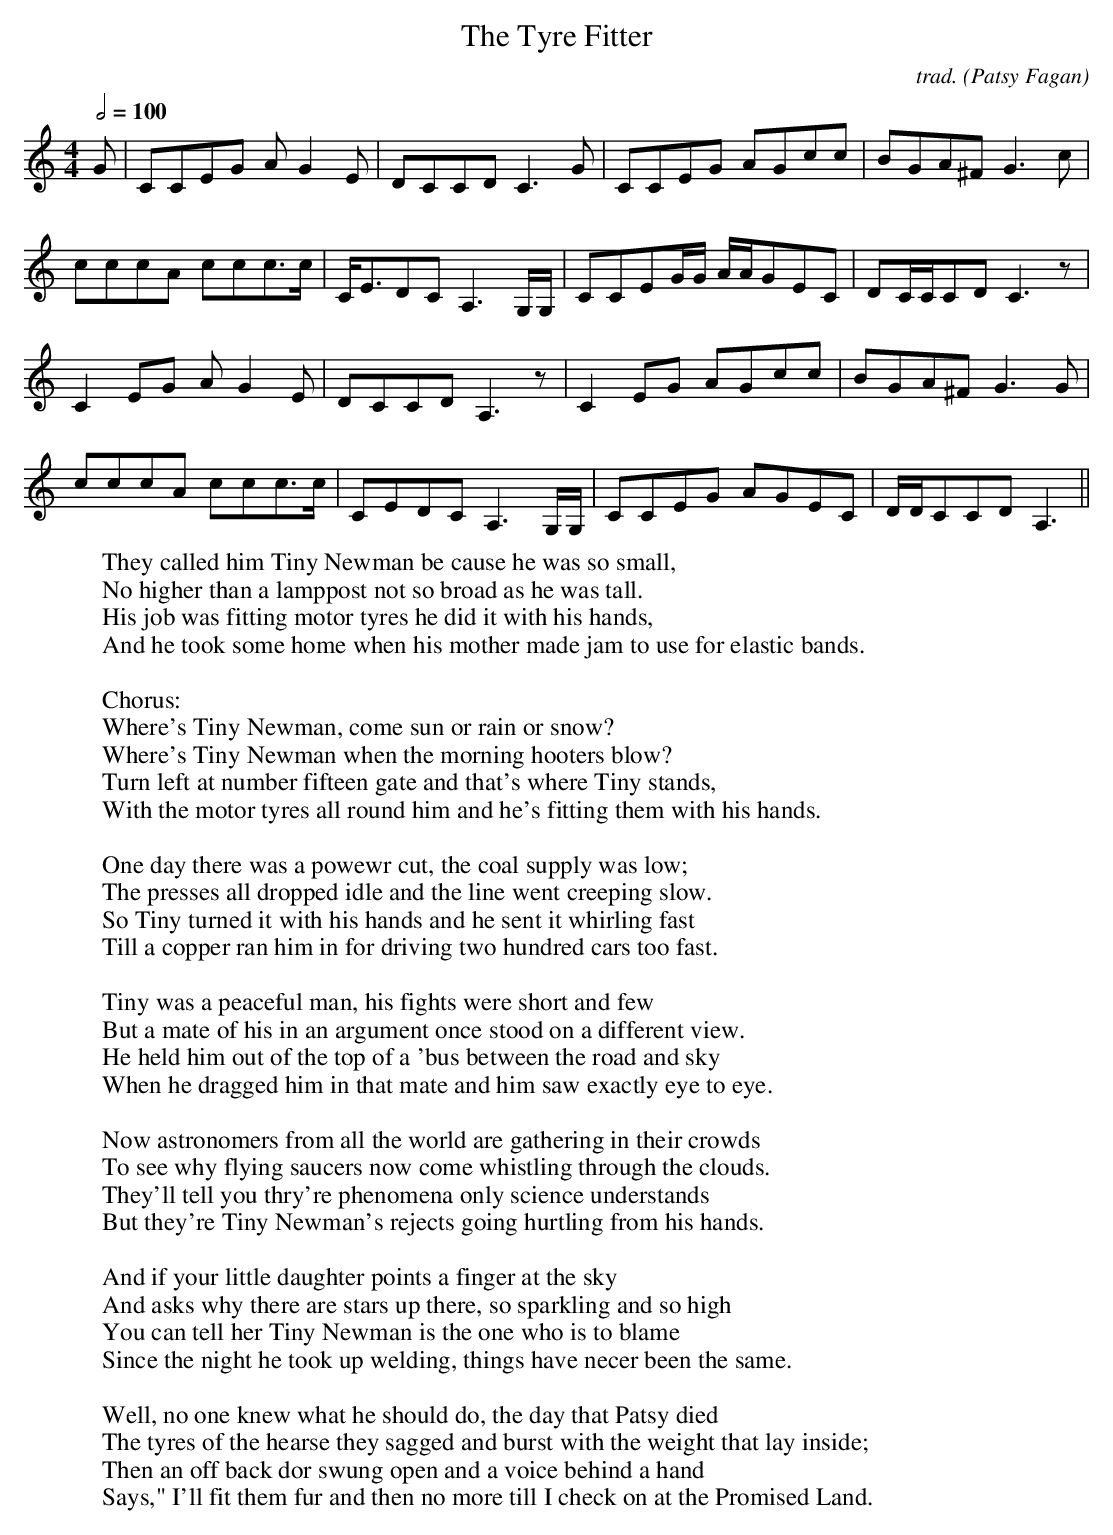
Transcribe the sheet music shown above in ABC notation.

X:1
T:Tyre Fitter, The
C:trad. (Patsy Fagan)
M:4/4
L:1/8
Q:2/4=100
W:They called him Tiny Newman be cause he was so small,
W:No higher than a lamppost not so broad as he was tall.
W:His job was fitting motor tyres he did it with his hands,
W:And he took some home when his mother made jam to use for elastic bands.
W:
W:  Chorus:
W:  Where's Tiny Newman, come sun or rain or snow?
W:  Where's Tiny Newman when the morning hooters blow?
W:  Turn left at number fifteen gate and that's where Tiny stands,
W:  With the motor tyres all round him and he's fitting them with his hands.
W:
W:One day there was a powewr cut, the coal supply was low;
W:The presses all dropped idle and the line went creeping slow.
W:So Tiny turned it with his hands and he sent it whirling fast
W:Till a copper ran him in for driving two hundred cars too fast.
W:
W:Tiny was a peaceful man, his fights were short and few
W:But a mate of his in an argument once stood on a different view.
W:He held him out of the top of a 'bus between the road and sky
W:When he dragged him in that mate and him saw exactly eye to eye.
W:
W:Now astronomers from all the world are gathering in their crowds
W:To see why flying saucers now come whistling through the clouds.
W:They'll tell you thry're phenomena only science understands
W:But they're Tiny Newman's rejects going hurtling from his hands.
W:
W:And if your little daughter points a finger at the sky
W:And asks why there are stars up there, so sparkling and so high
W:You can tell her Tiny Newman is the one who is to blame
W:Since the night he took up welding, things have necer been the same.
W:
W:Well, no one knew what he should do, the day that Patsy died
W:The tyres of the hearse they sagged and burst with the weight that lay inside;
W:Then an off back dor swung open and a voice behind a hand
W:Says," I'll fit them fur and then no more till I check on at the Promised Land.
K:C
G|CCEG AG2E|DCCD C3G|CCEG AGcc|BGA^F G3c|
cccA ccc3/2c/|C/E3/2DC A,3G,/G,/|CCEG/G/ A/A/GEC|DC/C/CD C3z|
C2EG AG2E|DCCD A,3z|C2EG AGcc|BGA^F G3G|
cccA ccc3/2c/|CEDC A,3G,/G,/|CCEG AGEC|D/D/CCD A,3||
